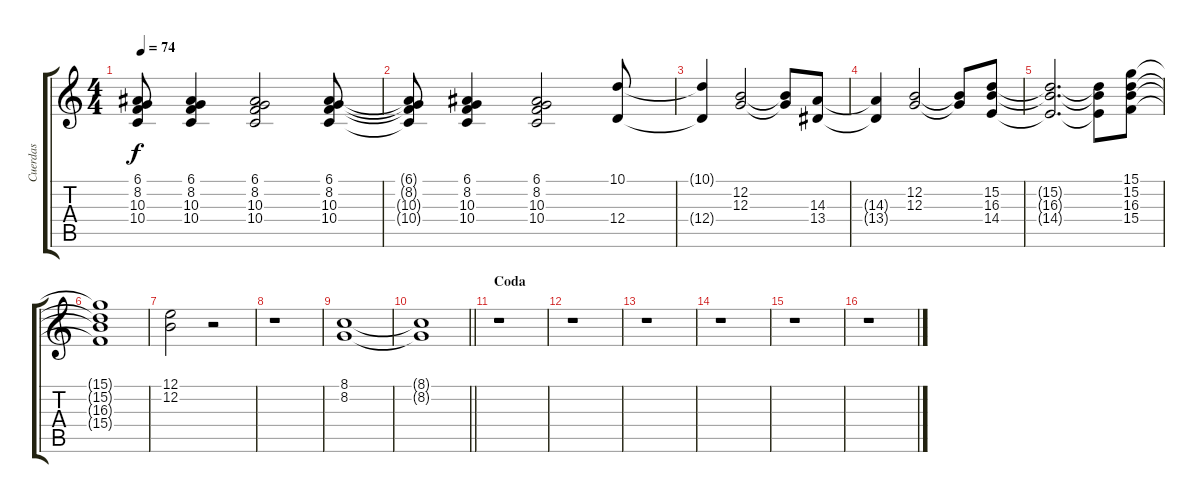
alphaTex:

\track ("Cuerdas" "Cuerdas") {instrument stringensemble1}
\staff {score tabs}
\tuning (E4 B3 G3 D3 A2 E2) {hide}
\ts (4 4)
\tempo 74
\clef g2
\ks c
(6.1{t} 8.2{t} 10.3{t} 10.4{t}).8{dy f} (6.1 8.2 10.3 10.4).4 (6.1 8.2 10.3 10.4).2 (6.1 8.2 10.3 10.4).8 |
(6.1{t} 8.2{t} 10.3{t} 10.4{t}).8 (6.1 8.2 10.3 10.4).4 (6.1 8.2 10.3 10.4).2 (10.1 12.4).8 |
(10.1{t} 12.4{t}).4 (12.2 12.3).2 (12.2{t} 12.3{t}).8 (14.3 13.4).8 |
(14.3{t} 13.4{t}).4 (12.2 12.3).2 (12.2{t} 12.3{t}).8 (15.2 16.3 14.4).8 |
(15.2{t} 16.3{t} 14.4{t}).2{d} (15.2{t} 16.3{t} 14.4{t}).8 (15.1 15.2 16.3 15.4).8 |
(15.1{t} 15.2{t} 16.3{t} 15.4{t}).1 |
(12.1 12.2).2 r.2 |
r.1 |
(8.1 8.2).1 |
\barLineRight lightlight
(8.1{t} 8.2{t}).1 |
\section ("" "Coda")
r.1 |
r.1 |
r.1 |
r.1 |
r.1 |
r.1
